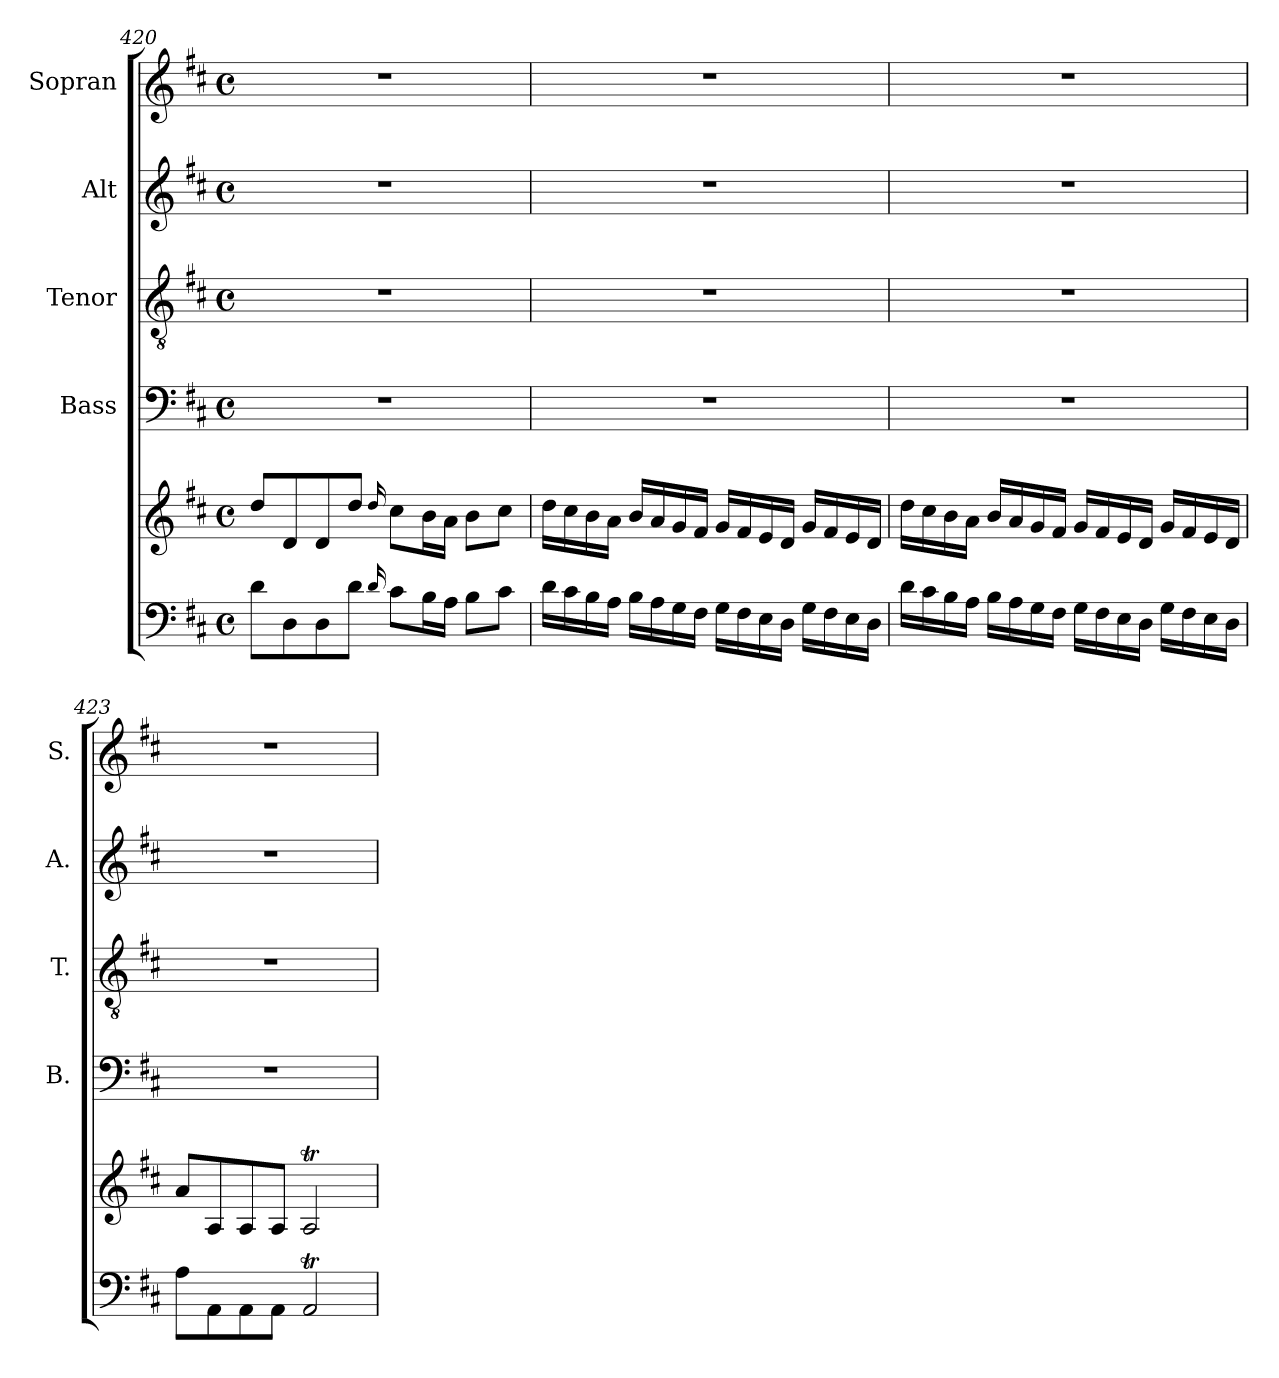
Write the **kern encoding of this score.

**kern	**kern	**kern	**kern	**kern	**kern
*part5	*part5	*part4	*part3	*part2	*part1
*staff6	*staff5	*staff4	*staff3	*staff2	*staff1
*	*	*I"Bass	*I"Tenor	*I"Alt	*I"Sopran
*	*	*I'B.	*I'T.	*I'A.	*I'S.
!!LO:LB:g=z
*clefF4	*clefG2	*clefF4	*clefGv2	*clefG2	*clefG2
*k[f#c#]	*k[f#c#]	*k[f#c#]	*k[f#c#]	*k[f#c#]	*k[f#c#]
*D:	*D:	*D:	*D:	*D:	*D:
*M4/4	*M4/4	*M4/4	*M4/4	*M4/4	*M4/4
*met(c)	*met(c)	*met(c)	*met(c)	*met(c)	*met(c)
=420	=420	=420	=420	=420	=420
8d\L	8dd/L	1r	1r	1r	1r
8D\	8d/	.	.	.	.
8D\	8d/	.	.	.	.
8d\J	8dd/J	.	.	.	.
16qqd/	16qqdd/	.	.	.	.
8c#\L	8cc#\L	.	.	.	.
16B\L	16b\L	.	.	.	.
16A\JJ	16a\JJ	.	.	.	.
8B\L	8b\L	.	.	.	.
8c#\J	8cc#\J	.	.	.	.
!!LO:PB:g=z
=421	=421	=421	=421	=421	=421
16d\LL	16dd\LL	1r	1r	1r	1r
16c#\	16cc#\	.	.	.	.
16B\	16b\	.	.	.	.
16A\JJ	16a\JJ	.	.	.	.
16B\LL	16b/LL	.	.	.	.
16A\	16a/	.	.	.	.
16G\	16g/	.	.	.	.
16F#\JJ	16f#/JJ	.	.	.	.
16G\LL	16g/LL	.	.	.	.
16F#\	16f#/	.	.	.	.
16E\	16e/	.	.	.	.
16D\JJ	16d/JJ	.	.	.	.
16G\LL	16g/LL	.	.	.	.
16F#\	16f#/	.	.	.	.
16E\	16e/	.	.	.	.
16D\JJ	16d/JJ	.	.	.	.
!!LO:LB:g=z
=422	=422	=422	=422	=422	=422
16d\LL	16dd\LL	1r	1r	1r	1r
16c#\	16cc#\	.	.	.	.
16B\	16b\	.	.	.	.
16A\JJ	16a\JJ	.	.	.	.
16B\LL	16b/LL	.	.	.	.
16A\	16a/	.	.	.	.
16G\	16g/	.	.	.	.
16F#\JJ	16f#/JJ	.	.	.	.
16G\LL	16g/LL	.	.	.	.
16F#\	16f#/	.	.	.	.
16E\	16e/	.	.	.	.
16D\JJ	16d/JJ	.	.	.	.
16G\LL	16g/LL	.	.	.	.
16F#\	16f#/	.	.	.	.
16E\	16e/	.	.	.	.
16D\JJ	16d/JJ	.	.	.	.
!!LO:PB:g=z
=423	=423	=423	=423	=423	=423
8A\L	8a/L	1r	1r	1r	1r
8AA\	8A/	.	.	.	.
8AA\	8A/	.	.	.	.
8AA\J	8A/J	.	.	.	.
2AAT/	2AT/	.	.	.	.
=	=	=	=	=	=
*-	*-	*-	*-	*-	*-
